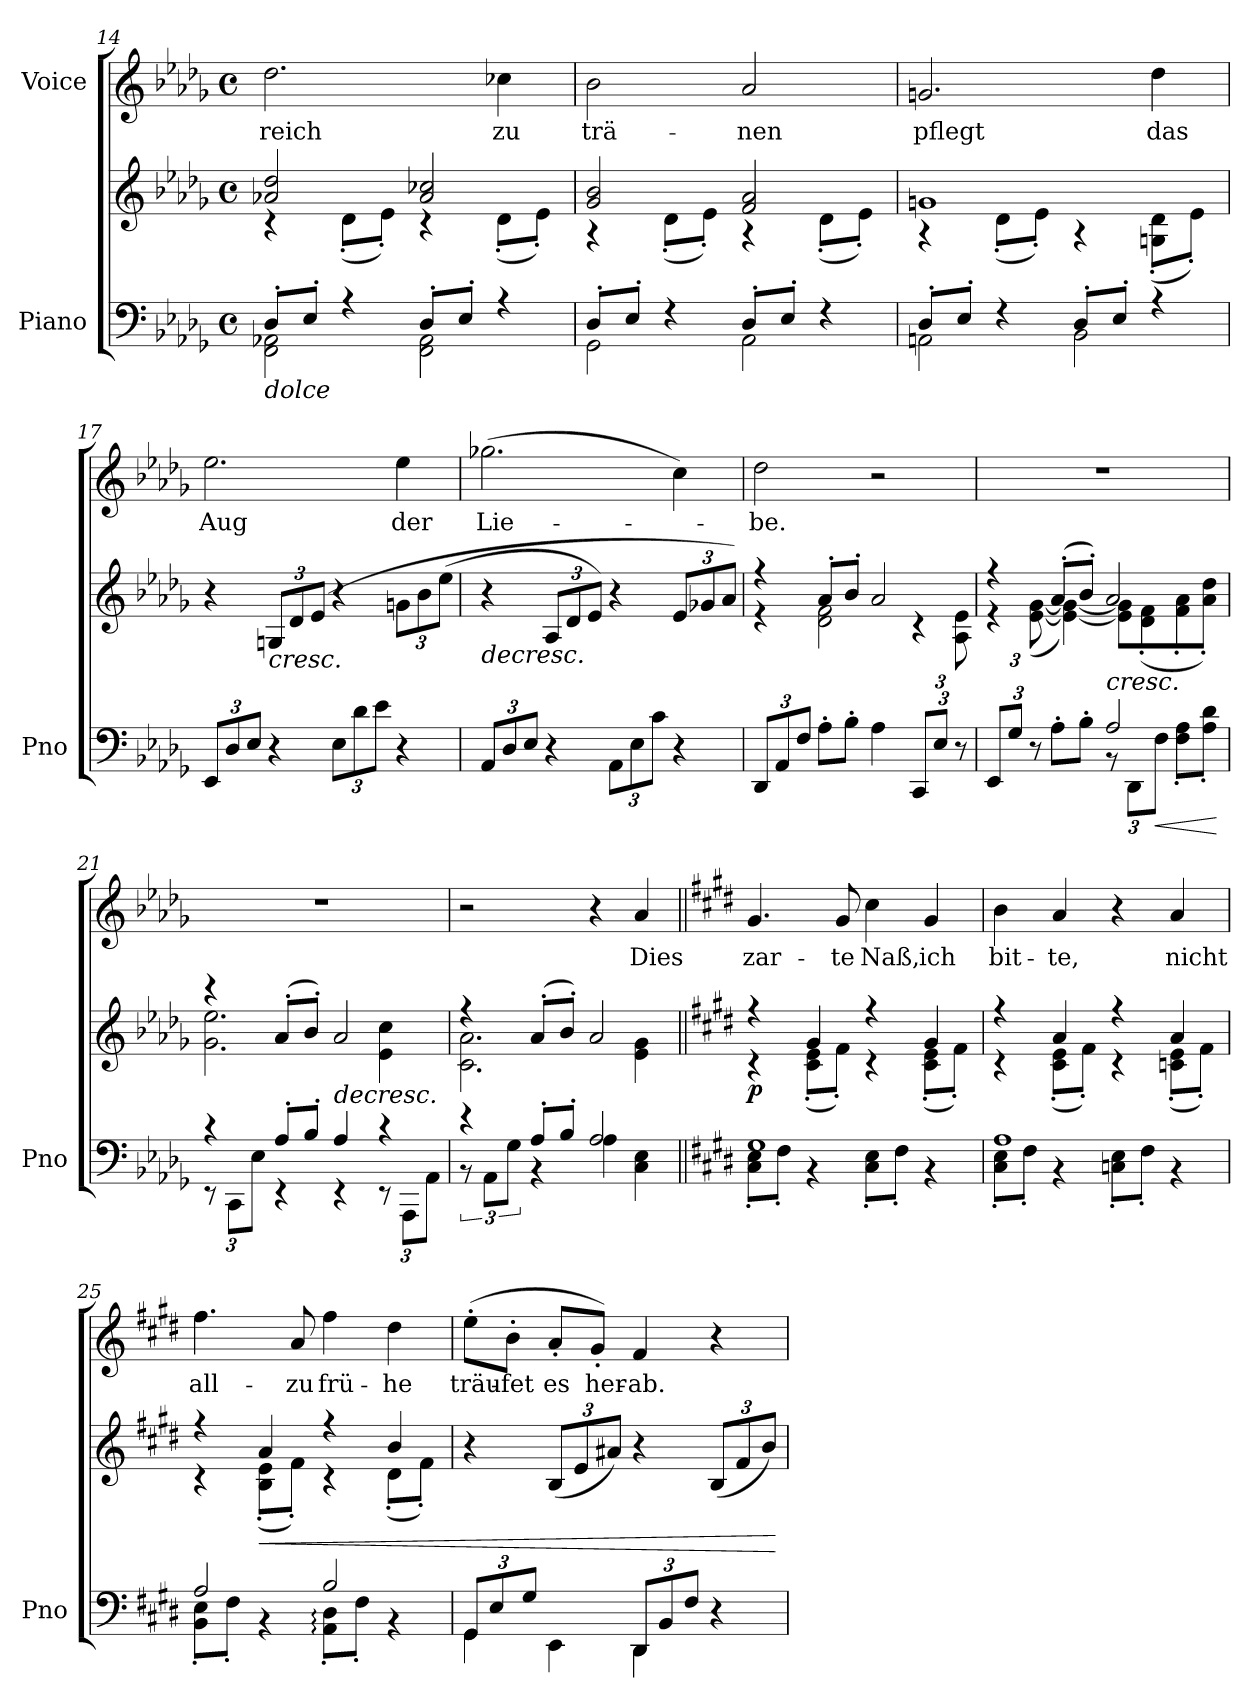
**kern	**kern	**dynam	**kern	**text
*part2	*part2	*part2	*part1	*part1
*staff3	*staff2	*staff2/3	*staff1	*staff1
*I"Piano	*	*	*I"Voice	*
*I'Pno	*	*	*	*
!!LO:PB:g=z
*clefF4	*clefG2	*	*clefG2	*
*k[b-e-a-d-g-]	*k[b-e-a-d-g-]	*	*k[b-e-a-d-g-]	*
*M4/4	*M4/4	*	*M4/4	*
*met(c)	*met(c)	*	*met(c)	*
=14	=14	=14	=14	=14
*^	*^	*	*	*
!LO:TX:b:i:t=dolce	!	!	!	!	!	!
!	!	!	!	!	!	!LO:LY:b
8D-'/L	2FF\ 2AA-X\	2a-X/ 2dd-/	4r	.	2.dd-\	reich
8E-'/J	.	.	.	.	.	.
4r	.	.	(8d-'<\L	.	.	.
.	.	.	8e-'<\J)	.	.	.
8D-'/L	2FF\ 2AA-\	2a-/ 2cc-X/	4r	.	.	.
8E-'/J	.	.	.	.	.	.
!	!	!	!	!	!	!LO:LY:b
4r	.	.	(8d-'<\L	.	4cc-X\	zu
.	.	.	8e-'<\J)	.	.	.
=15	=15	=15	=15	=15	=15	=15
!	!	!	!	!	!	!LO:LY:b
8D-'/L	2GG-\	2g-/ 2b-/	4r	.	2b-\	trä-
8E-'/J	.	.	.	.	.	.
4r	.	.	(8d-'<\L	.	.	.
.	.	.	8e-'<\J)	.	.	.
!	!	!	!	!	!	!LO:LY:b
8D-'/L	2AA-\	2f/ 2a-/	4r	.	2a-/	-nen
8E-'/J	.	.	.	.	.	.
4r	.	.	(8d-'<\L	.	.	.
.	.	.	8e-'<\J)	.	.	.
=16	=16	=16	=16	=16	=16	=16
!	!	!	!	!	!	!LO:LY:b
8D-'/L	2AAn\	1gn	4r	.	2.gn/	pflegt
8E-'/J	.	.	.	.	.	.
4r	.	.	(8d-'<\L	.	.	.
.	.	.	8e-'<\J)	.	.	.
8D-'/L	2BB-\	.	4r	.	.	.
8E-'/J	.	.	.	.	.	.
!	!	!	!	!	!	!LO:LY:b
4r	.	.	(8Gn\'< 8d-\'<L	.	4dd-\	das
.	.	.	8e-'<\J)	.	.	.
*v	*v	*	*	*	*	*
*	*v	*v	*	*	*
!!LO:LB:g=z
=17	=17	=17	=17	=17
*Xbrackettup	*	*	*	*
*	*^	*	*	*
!	!	!	!	!	!LO:LY:b
*	*v	*v	*	*	*
(12EE-/L	4r	.	2.ee-\	Aug
12D-/	.	.	.	.
12E-/J	.	.	.	.
*	*Xbrackettup	*	*	*
!	!	!LO:HP:b	!	!
4r	12Gn/L	<	.	.
.	12d-/	.	.	.
.	(12e-/J	.	.	.
*brackettup	*	*	*	*
(12E-\L	4r	.	.	.
12d-\	.	.	.	.
12e-\J	.	.	.	.
*	*brackettup	*	*	*
!	!	!	!	!LO:LY:b
4r	12gn\L	.	4ee-\	der
.	12b-\	.	.	.
.	(12ee-\J	.	.	.
!!LO:PB:g=z
=18	=18	=18	=18	=18
*Xbrackettup	*	*	*	*
!	!	!LO:HP:b	!	!LO:LY:b
(12AA-/L	4r	>	(2.gg-X\	Lie-
12D-/	.	.	.	.
12E-/J	.	.	.	.
*	*Xbrackettup	*	*	*
4r	12A-/L	.	.	.
.	12d-/	.	.	.
.	12e-/J)	.	.	.
12AA-\L	4r	.	.	.
12E-\	.	.	.	.
12c\J	.	.	.	.
4r	12e-/L	.	4cc\)	.
.	12g-X/	.	.	.
.	12a-/J)	.	.	.
.	.	[	.	.
=19	=19	=19	=19	=19
*brackettup	*	*	*	*
*	*^	*	*	*
!	!	!	!	!	!LO:LY:b
12DD-/L	4r	4r	.	2dd-\	-be.
12AA-/	.	.	.	.	.
12F/J	.	.	.	.	.
8A-'\L	8a-'/L	2d-\ 2f\	.	.	.
8B-'\J	8b-'/J)	.	.	.	.
4A-\	2a-/	.	.	2r	.
*Xbrackettup	*	*	*	*	*
12CC/L	.	6r	.	.	.
12E-/J	.	.	.	.	.
12r	.	12A-\ 12e-\	.	.	.
=20	=20	=20	=20	=20	=20
*^	*	*	*	*	*
2ryy	12EE-/L	4r	6r	.	1r	.
.	12G-/J	.	.	.	.	.
.	12r	.	([12e-\ [12g-\	.	.	.
.	8A-'>\L	(8a-'/L	4e-\_ 4g-\_)	.	.	.
.	8B-'>\J	8b-'/J)	.	.	.	.
!	!	!	!	!LO:HP:b	!	!
2A-/	12r	2a-/	8e-\] 8g-\]L	<	.	.
.	12DD-\L	.	.	.	.	.
.	.	.	(8d-\'> 8f\'>	.	.	.
!	!	!	!	!LO:HP:b=2	!	!
.	12F\J	.	.	<	.	.
.	8F\' 8A-\'L	.	8f\'> 8a-\'>	.	.	.
.	8A-\' 8d-\'J	.	8a-\'> 8dd-\'>J)	.	.	.
*v	*v	*	*	*	*	*
*	*v	*v	*	*	*
.	.	[ ]	.	.
!!LO:LB:g=z
=21	=21	=21	=21	=21
*^	*^	*	*	*
4r	12r	4r	2.g-\ 2.ee-\	.	1r	.
.	12CC\L	.	.	.	.	.
.	12E-\J	.	.	.	.	.
8A-'/L	4r	(8a-'/L	.	.	.	.
8B-'/J	.	8b-'/J)	.	.	.	.
!	!	!	!	!LO:HP:b	!	!
4A-/	4r	2a-/	.	>	.	.
4r	12r	.	4e-\ 4cc\	.	.	.
.	12AAA-\L	.	.	.	.	.
.	12AA-\J	.	.	.	.	.
!!LO:LB:g=z
=22	=22	=22	=22	=22	=22	=22
*	*brackettup	*	*	*	*	*
4r	12r	4r	2.c\ 2.a-\	.	2r	.
.	12AA-\L	.	.	.	.	.
.	12G-\J	.	.	.	.	.
8A-'/L	4r	(8a-'/L	.	[	.	.
8B-'/J	.	8b-'/J)	.	.	.	.
2A-/	4A-\	2a-/	.	.	4r	.
!	!	!	!	!	!	!LO:LY:b
.	4C\ 4E-\	.	4e-\ 4g-\	.	4a-/	Dies
=23||	=23||	=23||	=23||	=23||	=23||	=23||
*k[f#c#g#d#]	*	*k[f#c#g#d#]	*	*	*k[f#c#g#d#]	*
!	!	!	!	!LO:DY:b	!	!LO:LY:b
1G#	8C#\' 8E\'L	4r	4r	p	4.g#/	zar-
.	8F#'\J	.	.	.	.	.
.	4r	4g#/	(8c#\' 8e\'L	.	.	.
!	!	!	!	!	!	!LO:LY:b
.	.	.	8f#'\J)	.	8g#/	-te
!	!	!	!	!	!	!LO:LY:b
.	8C#\' 8E\'L	4r	4r	.	4cc#\	Naß,
.	8F#'\J	.	.	.	.	.
!	!	!	!	!	!	!LO:LY:b
.	4r	4g#/	(8c#\' 8e\'L	.	4g#/	ich
.	.	.	8f#'\J)	.	.	.
=24	=24	=24	=24	=24	=24	=24
!	!	!	!	!	!	!LO:LY:b
1A	8C#\' 8E\'L	4r	4r	.	4b\	bit-
.	8F#'\J	.	.	.	.	.
!	!	!	!	!	!	!LO:LY:b
.	4r	4a/	(8c#\' 8e\'L	.	4a/	-te,
.	.	.	8f#'\J)	.	.	.
.	8Cn\' 8E\'L	4r	4r	.	4r	.
.	8F#'\J	.	.	.	.	.
!	!	!	!	!	!	!LO:LY:b
.	4r	4a/	(8cn\' 8e\'L	.	4a/	nicht
.	.	.	8f#'\J)	.	.	.
!!LO:LB:g=z
=25	=25	=25	=25	=25	=25	=25
!	!	!	!	!	!	!LO:LY:b
2A/	8BB\' 8E\'L	4r	4r	.	4.ff#\	all-
.	8F#'\J	.	.	.	.	.
!	!	!	!	!LO:HP:b	!	!
.	4r	4a/	(8B\' 8e\'L	<	.	.
!	!	!	!	!	!	!LO:LY:b
.	.	.	8f#'\J)	.	8a/	-zu
!	!	!	!	!	!	!LO:LY:b
2B/	8AA\:' 8D#\:'L	4r	4r	.	4ff#\	frü-
.	8F#'\J	.	.	.	.	.
!	!	!	!	!	!	!LO:LY:b
.	4r	4b/	(8d#'\L	.	4dd#\	-he
.	.	.	8f#'\J)	.	.	.
*v	*v	*	*	*	*	*
*	*v	*v	*	*	*
.	.	]	.	.
!!LO:PB:g=z
=26	=26	=26	=26	=26
*Xbrackettup	*	*	*	*
*^	*	*	*	*
!	!	!	!	!	!LO:LY:b
12GG#/L	4GG#\	4r	.	(8ee'\L	träu-
12E/	.	.	.	.	.
!	!	!	!	!	!LO:LY:b
.	.	.	.	8b'\J	-fet
12G#/J	.	.	.	.	.
!	!	!	!	!	!LO:LY:b
4ryy	4EE\	(12B/L	.	8a'/L	es
.	.	12e/	.	.	.
!	!	!	!	!	!LO:LY:b
.	.	.	.	8g#'/J)	her-
.	.	12a#X/J)	.	.	.
!	!	!	!	!	!LO:LY:b
12DD#/L	4DD#\	4r	.	4f#/	-ab.
12BB/	.	.	.	.	.
12F#/J	.	.	.	.	.
4ryy	4r	(12B/L	.	4r	.
.	.	12f#/	.	.	.
.	.	12b/J)	.	.	.
*v	*v	*	*	*	*
.	.	[	.	.
=	=	=	=	=
*-	*-	*-	*-	*-
